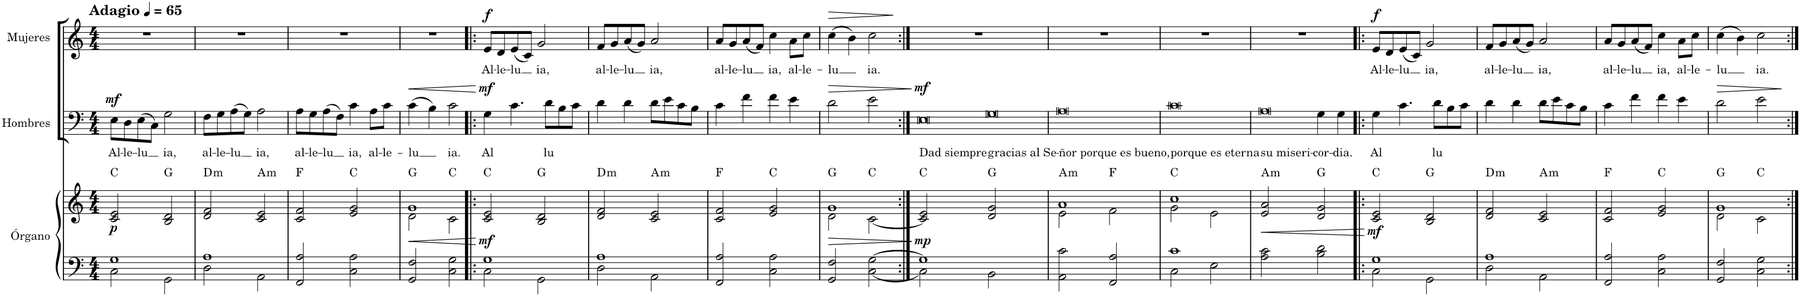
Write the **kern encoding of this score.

**kern	**kern	**dynam	**harte	**kern	**text	**dynam	**kern	**text	**dynam
*part3	*part3	*part3	*part3	*part2	*part2	*part2	*part1	*part1	*part1
*staff4	*staff3	*staff3/4	*	*staff2	*staff2	*staff2	*staff1	*staff1	*staff1
*I"Órgano	*	*	*	*I"Hombres	*	*	*I"Mujeres	*	*
*	*	*	*	*I'H.	*	*	*	*	*
*clefF4	*clefG2	*	*	*clefF4	*	*	*clefG2	*	*
*k[]	*k[]	*	*	*k[]	*	*	*k[]	*	*
*M4/4	*M4/4	*	*	*M4/4	*	*	*M4/4	*	*
*MM65	*MM65	*	*	*MM65	*	*	*MM65	*	*
=1	=1	=1	=1	=1	=1	=1	=1	=1	=1
*^	*	*	*	*	*	*	*	*	*
!	!	!	!	!	!	!	!	!LO:TX:a:B:t=Adagio	!	!
!	!	!	!LO:DY:b	!	!	!LO:LY:b	!LO:DY:a	!	!	!
1G	2C\	2c/ 2e/	p	C:maj	8E\L	Al-	mf	1r	.	.
!	!	!	!	!	!	!LO:LY:b	!	!	!	!
.	.	.	.	.	8D\	-le-	.	.	.	.
!	!	!	!	!	!	!LO:LY:b	!	!	!	!
.	.	.	.	.	(8E\	-lu	.	.	.	.
.	.	.	.	.	8C\J)	.	.	.	.	.
!	!	!	!	!	!	!LO:LY:b	!	!	!	!
.	2GG\	2B/ 2d/	.	G:maj	2G\	ia,	.	.	.	.
=2	=2	=2	=2	=2	=2	=2	=2	=2	=2	=2
!	!	!	!	!LO:H:kt=m	!	!LO:LY:b	!	!	!	!
1A	2D\	2d/ 2f/	.	D:min	8F\L	al-	.	1r	.	.
!	!	!	!	!	!	!LO:LY:b	!	!	!	!
.	.	.	.	.	8G\	-le-	.	.	.	.
!	!	!	!	!	!	!LO:LY:b	!	!	!	!
.	.	.	.	.	(8A\	-lu	.	.	.	.
.	.	.	.	.	8G\J)	.	.	.	.	.
!	!	!	!	!LO:H:kt=m	!	!LO:LY:b	!	!	!	!
.	2AA\	2c/ 2e/	.	A:min	2A\	ia,	.	.	.	.
=3	=3	=3	=3	=3	=3	=3	=3	=3	=3	=3
!	!	!	!	!	!	!LO:LY:b	!	!	!	!
*v	*v	*	*	*	*	*	*	*	*	*
2FF/ 2A/	2c/ 2f/	.	F:maj	8A\L	al-	.	1r	.	.
!	!	!	!	!	!LO:LY:b	!	!	!	!
.	.	.	.	8G\	-le-	.	.	.	.
!	!	!	!	!	!LO:LY:b	!	!	!	!
.	.	.	.	(8A\	-lu	.	.	.	.
.	.	.	.	8F\J)	.	.	.	.	.
!	!	!	!	!	!LO:LY:b	!	!	!	!
2C\ 2A\	2e/ 2g/	.	C:maj	4c\	ia,	.	.	.	.
!	!	!	!	!	!LO:LY:b	!	!	!	!
.	.	.	.	8A\L	al-	.	.	.	.
!	!	!	!	!	!LO:LY:b	!	!	!	!
.	.	.	.	8c\J	-le-	.	.	.	.
=4	=4	=4	=4	=4	=4	=4	=4	=4	=4
!	!	!LO:HP:b	!	!	!LO:LY:b	!LO:HP:b	!	!	!
*	*^	*	*	*	*	*	*	*	*
2GG/ 2F/	1g	2d\	<	G:maj	(4c\	-lu	<	1r	.	.
.	.	.	.	.	4B\)	.	.	.	.	.
!	!	!	!	!	!	!LO:LY:b	!	!	!	!
2C\ 2G\	.	2c\	.	C:maj	2c\	ia.	.	.	.	.
*	*v	*v	*	*	*	*	*	*	*	*
.	.	[	.	.	.	[	.	.	.
=5!|:	=5!|:	=5!|:	=5!|:	=5!|:	=5!|:	=5!|:	=5!|:	=5!|:	=5!|:
*^	*	*	*	*	*	*	*	*	*
!	!	!	!LO:DY:b	!	!	!LO:LY:b	!LO:DY:a	!	!LO:LY:b	!LO:DY:a
1G	2C\	2c/ 2e/	mf	C:maj	4G\	Al	mf	8e/L	Al-	f
!	!	!	!	!	!	!	!	!	!LO:LY:b	!
.	.	.	.	.	.	.	.	8d/	-le-	.
!	!	!	!	!	!	!	!	!	!LO:LY:b	!
.	.	.	.	.	4.c\	.	.	(8e/	-lu	.
.	.	.	.	.	.	.	.	8c/J)	.	.
!	!	!	!	!	!	!	!	!	!LO:LY:b	!
.	2GG\	2B/ 2d/	.	G:maj	.	.	.	2g/	ia,	.
!	!	!	!	!	!	!LO:LY:b	!	!	!	!
.	.	.	.	.	8d\L	-lu	.	.	.	.
.	.	.	.	.	8B\	.	.	.	.	.
.	.	.	.	.	8c\J	.	.	.	.	.
=6	=6	=6	=6	=6	=6	=6	=6	=6	=6	=6
!	!	!	!	!LO:H:kt=m	!	!	!	!	!LO:LY:b	!
1A	2D\	2d/ 2f/	.	D:min	4d\	.	.	8f/L	al-	.
!	!	!	!	!	!	!	!	!	!LO:LY:b	!
.	.	.	.	.	.	.	.	8g/	-le-	.
!	!	!	!	!	!	!	!	!	!LO:LY:b	!
.	.	.	.	.	4d\	.	.	(8a/	-lu	.
.	.	.	.	.	.	.	.	8g/J)	.	.
!	!	!	!	!LO:H:kt=m	!	!	!	!	!LO:LY:b	!
.	2AA\	2c/ 2e/	.	A:min	8d\L	.	.	2a/	ia,	.
.	.	.	.	.	8e\	.	.	.	.	.
.	.	.	.	.	8c\	.	.	.	.	.
.	.	.	.	.	8B\J	.	.	.	.	.
*v	*v	*	*	*	*	*	*	*	*	*
=7	=7	=7	=7	=7	=7	=7	=7	=7	=7
!	!	!	!	!	!	!	!	!LO:LY:b	!
2FF/ 2A/	2c/ 2f/	.	F:maj	4c\	.	.	8a/L	al-	.
!	!	!	!	!	!	!	!	!LO:LY:b	!
.	.	.	.	.	.	.	8g/	-le-	.
!	!	!	!	!	!	!	!	!LO:LY:b	!
.	.	.	.	4f\	.	.	(8a/	-lu	.
.	.	.	.	.	.	.	8f/J)	.	.
!	!	!	!	!	!	!	!	!LO:LY:b	!
2C\ 2A\	2e/ 2g/	.	C:maj	4f\	.	.	4cc\	ia,	.
!	!	!	!	!	!	!	!	!LO:LY:b	!
.	.	.	.	4e\	.	.	8a\L	al-	.
!	!	!	!	!	!	!	!	!LO:LY:b	!
.	.	.	.	.	.	.	8cc\J	-le-	.
=8	=8	=8	=8	=8	=8	=8	=8	=8	=8
!	!	!LO:HP:b	!	!	!	!LO:HP:b	!	!LO:LY:b	!LO:HP:b
*	*^	*	*	*	*	*	*	*	*
2GG/ 2F/	1g	2d\	>	G:maj	2d\	.	>	(4cc\	-lu	>
.	.	.	.	.	.	.	.	4b\)	.	.
!	!	!	!	!	!	!	!	!	!LO:LY:b	!
[2C\ [2G\	.	[2c\	.	C:maj	2e\	.	.	2cc\	ia.	.
*	*v	*v	*	*	*	*	*	*	*	*
.	.	]	.	.	.	]	.	.	]
=9:|!	=9:|!	=9:|!	=9:|!	=9:|!	=9:|!	=9:|!	=9:|!	=9:|!	=9:|!
*^	*	*	*	*	*	*	*	*	*
!	!	!	!LO:DY:b	!	!	!LO:LY:b	!LO:DY:a	!	!	!
1G]	2C\]	2c/] 2e/	mp	C:maj	2E	Dad siempre	mf	1r	.	.
!	!	!	!	!	!	!LO:LY:b	!	!	!	!
.	2BB\	2d/ 2g/	.	G:maj	2G	gracias al Se-	.	.	.	.
=10	=10	=10	=10	=10	=10	=10	=10	=10	=10	=10
*	*	*^	*	*	*	*	*	*	*	*
!	!	!	!	!	!LO:H:kt=m	!	!LO:LY:b	!	!	!	!
*v	*v	*	*	*	*	*	*	*	*	*	*
2AA\ 2c\	1a	2e\	.	A:min	1A	-ñor porque es bueno,	.	1r	.	.
2FF/ 2A/	.	2f\	.	F:maj	.	.	.	.	.	.
=11	=11	=11	=11	=11	=11	=11	=11	=11	=11	=11
*^	*	*	*	*	*	*	*	*	*	*
!	!	!	!	!	!	!	!LO:LY:b	!	!	!	!
1c	2C\	1cc	2g\	.	C:maj	1c	porque es eterna	.	1r	.	.
.	2E\	.	2e\	.	.	.	.	.	.	.	.
=12	=12	=12	=12	=12	=12	=12	=12	=12	=12	=12	=12
!	!	!	!	!LO:HP:b	!LO:H:kt=m	!	!LO:LY:b	!	!	!	!
*v	*v	*	*	*	*	*	*	*	*	*	*
*	*v	*v	*	*	*	*	*	*	*	*
2A\ 2c\	2e/ 2a/	<	A:min	2A	su miseri-	.	1r	.	.
!	!	!	!	!	!LO:LY:b	!	!	!	!
2B\ 2d\	2d/ 2g/	.	G:maj	4G\	-cor-	.	.	.	.
!	!	!	!	!	!LO:LY:b	!	!	!	!
.	.	.	.	4G\	-dia.	.	.	.	.
.	.	[	.	.	.	.	.	.	.
=13!|:	=13!|:	=13!|:	=13!|:	=13!|:	=13!|:	=13!|:	=13!|:	=13!|:	=13!|:
*^	*	*	*	*	*	*	*	*	*
!	!	!	!LO:DY:b	!	!	!LO:LY:b	!	!	!LO:LY:b	!LO:DY:a
1G	2C\	2c/ 2e/	mf	C:maj	4G\	Al	.	8e/L	Al-	f
!	!	!	!	!	!	!	!	!	!LO:LY:b	!
.	.	.	.	.	.	.	.	8d/	-le-	.
!	!	!	!	!	!	!	!	!	!LO:LY:b	!
.	.	.	.	.	4.c\	.	.	(8e/	-lu	.
.	.	.	.	.	.	.	.	8c/J)	.	.
!	!	!	!	!	!	!	!	!	!LO:LY:b	!
.	2GG\	2B/ 2d/	.	G:maj	.	.	.	2g/	ia,	.
!	!	!	!	!	!	!LO:LY:b	!	!	!	!
.	.	.	.	.	8d\L	-lu	.	.	.	.
.	.	.	.	.	8B\	.	.	.	.	.
.	.	.	.	.	8c\J	.	.	.	.	.
=14	=14	=14	=14	=14	=14	=14	=14	=14	=14	=14
!	!	!	!	!LO:H:kt=m	!	!	!	!	!LO:LY:b	!
1A	2D\	2d/ 2f/	.	D:min	4d\	.	.	8f/L	al-	.
!	!	!	!	!	!	!	!	!	!LO:LY:b	!
.	.	.	.	.	.	.	.	8g/	-le-	.
!	!	!	!	!	!	!	!	!	!LO:LY:b	!
.	.	.	.	.	4d\	.	.	(8a/	-lu	.
.	.	.	.	.	.	.	.	8g/J)	.	.
!	!	!	!	!LO:H:kt=m	!	!	!	!	!LO:LY:b	!
.	2AA\	2c/ 2e/	.	A:min	8d\L	.	.	2a/	ia,	.
.	.	.	.	.	8e\	.	.	.	.	.
.	.	.	.	.	8c\	.	.	.	.	.
.	.	.	.	.	8B\J	.	.	.	.	.
*v	*v	*	*	*	*	*	*	*	*	*
=15	=15	=15	=15	=15	=15	=15	=15	=15	=15
!	!	!	!	!	!	!	!	!LO:LY:b	!
2FF/ 2A/	2c/ 2f/	.	F:maj	4c\	.	.	8a/L	al-	.
!	!	!	!	!	!	!	!	!LO:LY:b	!
.	.	.	.	.	.	.	8g/	-le-	.
!	!	!	!	!	!	!	!	!LO:LY:b	!
.	.	.	.	4f\	.	.	(8a/	-lu	.
.	.	.	.	.	.	.	8f/J)	.	.
!	!	!	!	!	!	!	!	!LO:LY:b	!
2C\ 2A\	2e/ 2g/	.	C:maj	4f\	.	.	4cc\	ia,	.
!	!	!	!	!	!	!	!	!LO:LY:b	!
.	.	.	.	4e\	.	.	8a\L	al-	.
!	!	!	!	!	!	!	!	!LO:LY:b	!
.	.	.	.	.	.	.	8cc\J	-le-	.
=16	=16	=16	=16	=16	=16	=16	=16	=16	=16
*	*^	*	*	*	*	*	*	*	*
!	!	!	!	!	!	!	!LO:HP:b	!	!LO:LY:b	!
2GG/ 2F/	1g	2d\	.	G:maj	2d\	.	>	(4cc\	-lu	.
.	.	.	.	.	.	.	.	4b\)	.	.
!	!	!	!	!	!	!	!	!	!LO:LY:b	!
2C\ 2G\	.	2c\	.	C:maj	2e\	.	.	2cc\	ia.	.
*	*v	*v	*	*	*	*	*	*	*	*
.	.	.	.	.	.	]	.	.	.
=:|!	=:|!	=:|!	=:|!	=:|!	=:|!	=:|!	=:|!	=:|!	=:|!
*-	*-	*-	*-	*-	*-	*-	*-	*-	*-
